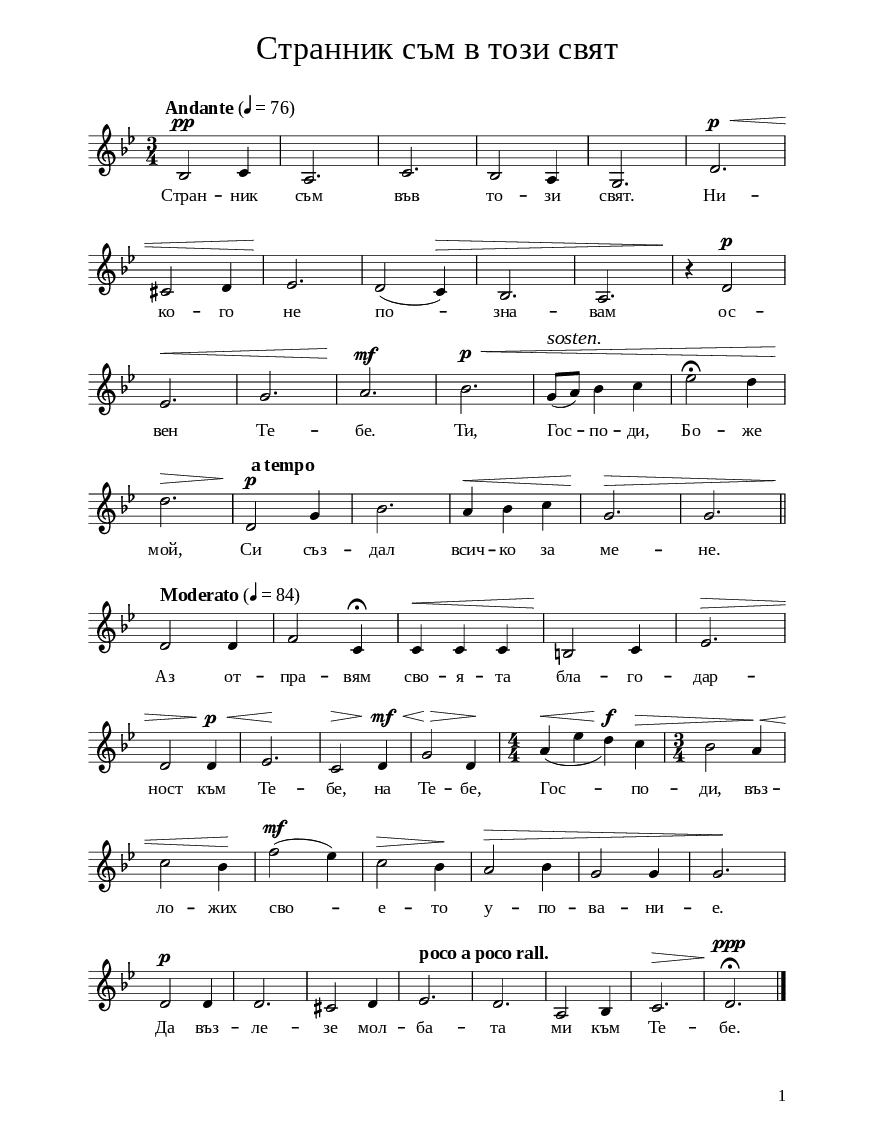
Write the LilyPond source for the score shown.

\version "2.24.3"

% include paper part and global functions
\include "include/globals.ily"

\bookpart {
  \label #'ref217
  \tocItem \markup "Странник съм в този свят "
  \paper {
    print-all-headers = ##t
    print-page-number = ##t
    print-first-page-number = ##t

    % put page numbers on the bottom
    oddHeaderMarkup = \markup ""
    evenHeaderMarkup = \markup ""
    oddFooterMarkup = \markup
    \fill-line {
      ""
      \if \should-print-page-number \fromproperty #'page:page-number-string
    }
    evenFooterMarkup = \markup
    \fill-line {
      \if \should-print-page-number \fromproperty #'page:page-number-string
      ""
    }

    left-margin = 1.5\cm
    right-margin = 1.5\cm
    top-margin = 1.6\cm
    bottom-margin = 1.2\cm
    ragged-bottom = ##t % do not spread the staves to fill the whole vertical space

    % change distance between staves
    system-system-spacing =
    #'((basic-distance . 11.5)
       (minimum-distance . 6)
       (padding . 1)
       (stretchability . 12))
  }
  \score {
    \include "include/score-layout.ily"
    \new Voice \absolute {
      \clef treble
      \key g \minor
      \time 3/4
      \tempoFunc "Andante" 4 "76"
      \autoBeamOff
      bes2 ^\pp c'4 | % 2
      a2. | % 3
      c'2. | % 4
      bes2 a4 | % 5
      g2.  | % 6
      d'2. ^\p ^\< \break | % 7
      cis'2 d'4 | % 8
      es'2. _\! | % 9
      d'2 ( c'4 ) ^\> |
      bes2. | % 11
      a2. | % 12
      r4 ^\! d'2 ^\p \break | % 13
      es'2. ^\< | % 14
      g'2. | % 15
      a'2.  ^\! ^\mf | % 16
      bes'2. ^\p ^\< | % 17
      g'8^\markup{ \huge \italic {sosten.} } ( [ a'8 ) ]
      bes'4 c''4 | % 18
      es''2 ^\fermata d''4 \break | % 19
      d''2.  ^\! ^\> |
      \tempo" a tempo"d'2 ^\! ^\p g'4 | % 21
      bes'2. | % 22
      a'4 ^\< bes'4 c''4 | % 23
      g'2. ^\! ^\> | % 24
      g'2.  \bar "||"
      \break | % 25
      \tempoFunc "Moderato" 4 "84" | % 25
      d'2 ^\! d'4 | % 26
      f'2 c'4 ^\fermata  | % 27
      c'4 ^\< c'4 c'4 | % 28
      b2 ^\! c'4 | % 29
      es'2. ^\> \break |
      d'2 \override Hairpin.to-barline = ##f d'4 _\! ^\p ^\< | % 31
      es'2. ^\! | % 32
      c'2  ^\> d'4 ^\! ^\mf ^\< | % 33
      g'2 ^\> d'4  ^\! | % 34
      \numericTimeSignature\time 4/4  | % 34
      \slurDown a'4 ( ^\! ^\< es''4 d''4 ) ^\! ^\f
      c''4 ^\> | % 35
      \time 3/4  | % 35
      bes'2   a'4 _\! ^\< | \break % 36
      c''2 bes'4  ^\! | % 37
      \slurUp f''2 ( ^\mf es''4 ) | % 38
      c''2 ^\> bes'4 ^\! | % 39
      a'2 ^\> bes'4 |
      g'2 g'4 | % 41
      g'2.  ^\! | \break  % 42
      d'2 ^\p d'4 | % 43
      d'2.| % 44
      cis'2 d'4 | % 45
      \tempo"poco a poco rall." es'2. | % 46
      d'2. | % 47
      a2 bes4 | % 48
      \override Hairpin.Y-extent = #'(0 . 3)
      c'2. ^\>  % 49
      d'2. ^\fermata ^\ppp |
      \bar "|."
    }

    \addlyrics {
      Стран -- ник съм във то -- зи
      свят. Ни -- ко -- го не по --
      зна -- вам ос -- вен Те -- бе. Ти,
      Гос -- по -- ди, Бо -- же мой,
      Си съз -- дал всич -- ко за ме --
      не. Аз от -- пра -- вям сво -- я --
      та бла -- го -- дар -- ност към Те
      -- бе, на Те -- бе, Гос  --  по
      -- ди, въз -- ло -- жих сво -- е --
      то у -- по -- ва -- ни -- е. Да въз
      -- ле -- зе мол -- ба -- та ми към
      Те -- бе.}

      \header {
        title = \titleFunc "Странник съм в този свят" "Strannik săm v tozi svjat"
      }

      \midi{}

    } % score


  } % bookpart
